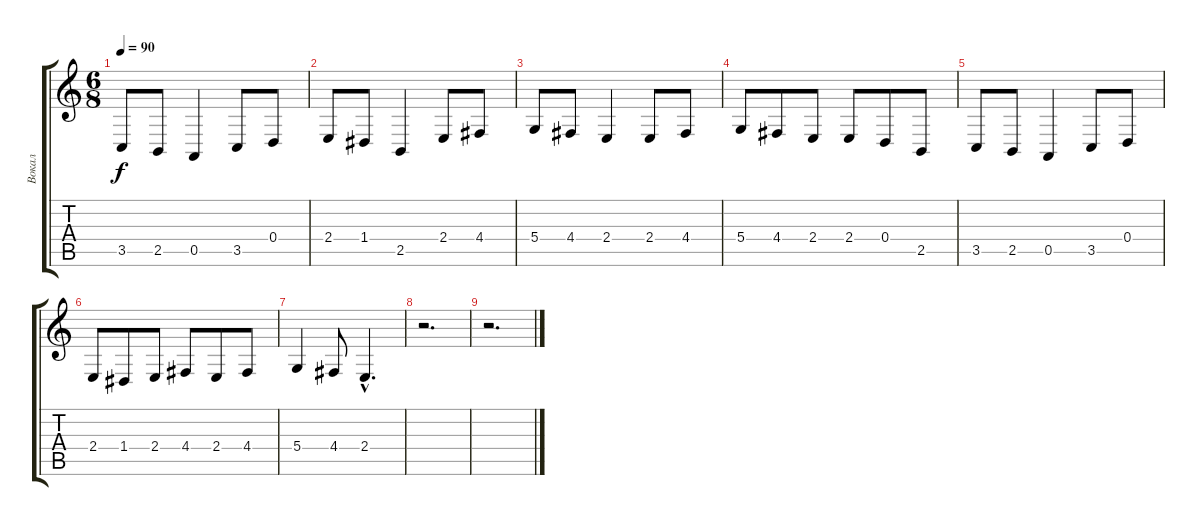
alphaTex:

\track ("Вокал" "Вокал") {instrument clarinet}
\staff {score tabs}
\tuning (E4 B3 G3 D3 A2 E2) {hide}
\ts (6 8)
\tempo 90
\clef g2
\ks c
3.5.8{dy f} 2.5.8 0.5.4 3.5.8 0.4.8 |
2.4.8 1.4.8 2.5.4 2.4.8 4.4.8 |
5.4.8 4.4.8 2.4.4 2.4.8 4.4.8 |
5.4.8 4.4.8 2.4.8 2.4.8 0.4.8 2.5.8 |
3.5.8 2.5.8 0.5.4 3.5.8 0.4.8 |
2.4.8 1.4.8 2.4.8 4.4.8 2.4.8 4.4.8 |
5.4.4 4.4.8 2.4{hac}.4{d} |
r.2{d} |
r.2{d}
